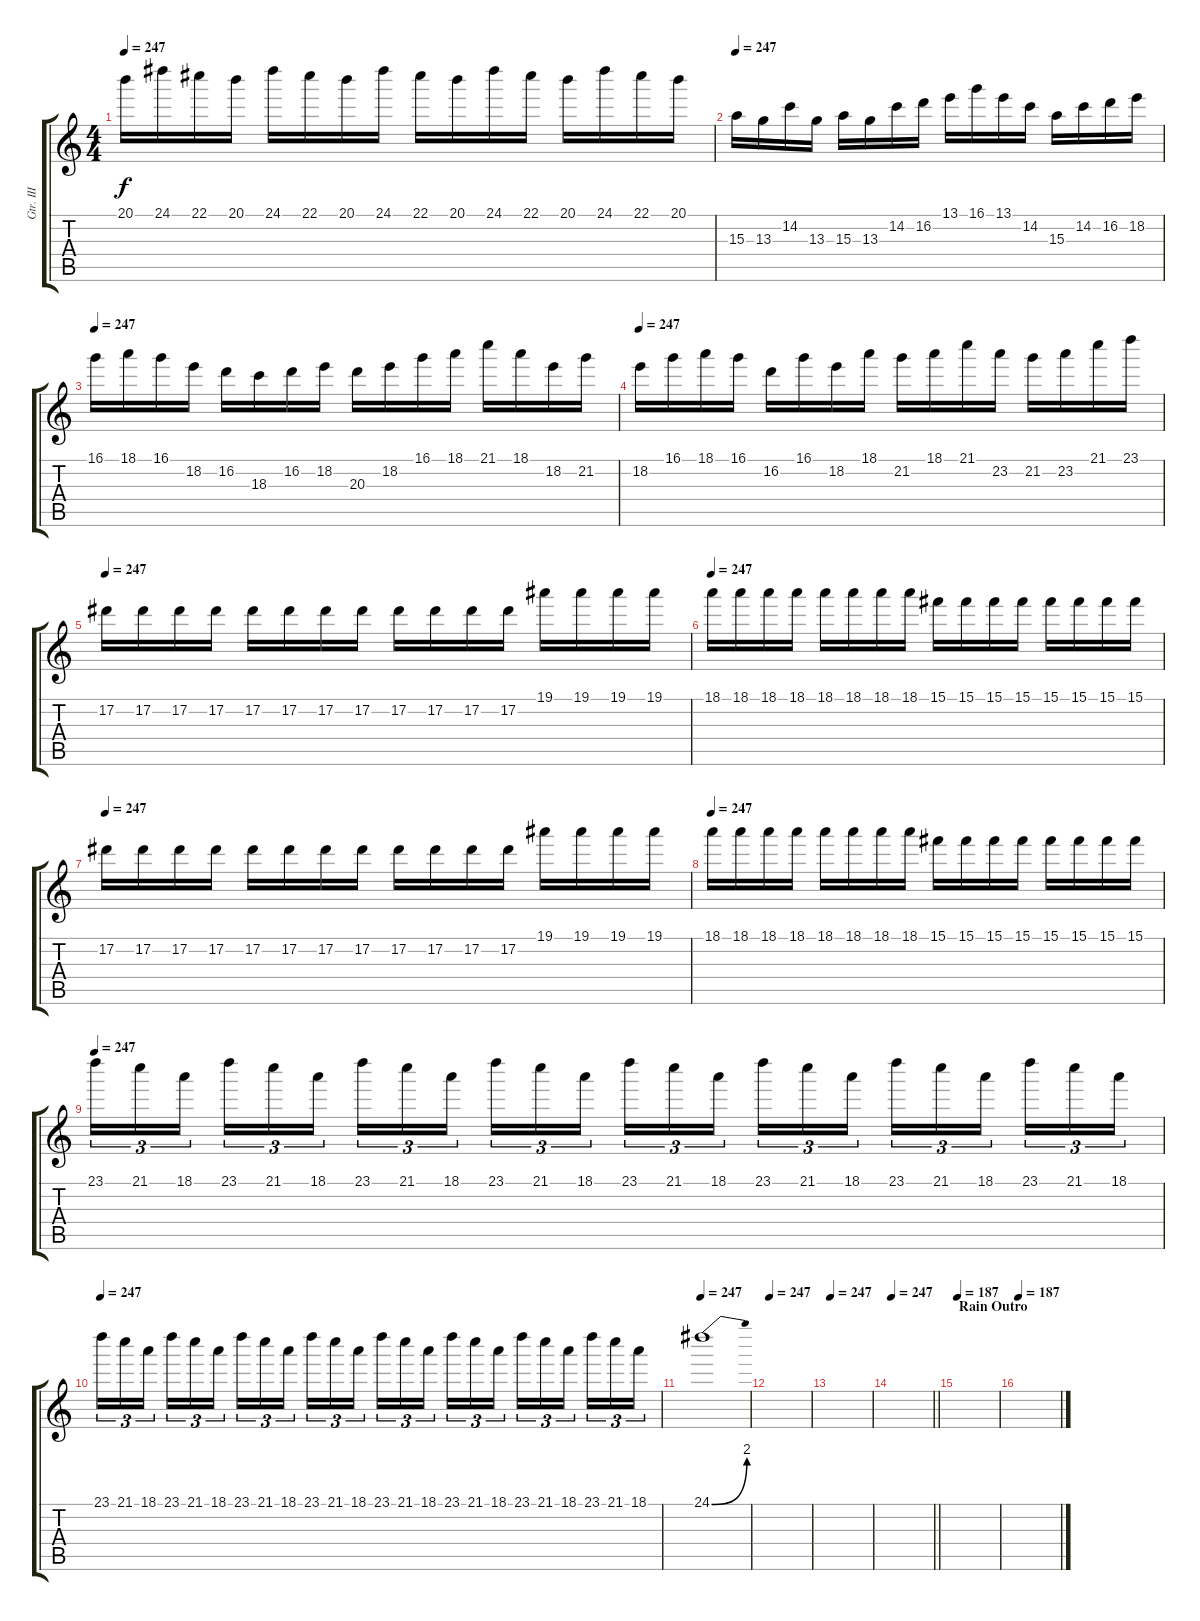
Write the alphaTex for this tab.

\track ("Gtr. III" "Gtr. III") {instrument distortionguitar}
\staff {score tabs}
\tuning (Eb4 Bb3 Gb3 Db3 Ab2 Eb2) {hide}
\ts (4 4)
\tempo 247
\clef g2
\ks c
20.1.16{dy f} 24.1.16 22.1.16 20.1.16 24.1.16 22.1.16 20.1.16 24.1.16 22.1.16 20.1.16 24.1.16 22.1.16 20.1.16 24.1.16 22.1.16 20.1.16 |
\tempo 247
15.3.16 13.3.16 14.2.16 13.3.16 15.3.16 13.3.16 14.2.16 16.2.16 13.1.16 16.1.16 13.1.16 14.2.16 15.3.16 14.2.16 16.2.16 18.2.16 |
\tempo 247
16.1.16 18.1.16 16.1.16 18.2.16 16.2.16 18.3.16 16.2.16 18.2.16 20.3.16 18.2.16 16.1.16 18.1.16 21.1.16 18.1.16 18.2.16 21.2.16 |
\tempo 247
18.2.16 16.1.16 18.1.16 16.1.16 16.2.16 16.1.16 18.2.16 18.1.16 21.2.16 18.1.16 21.1.16 23.2.16 21.2.16 23.2.16 21.1.16 23.1.16 |
\tempo 247
17.2.16 17.2.16 17.2.16 17.2.16 17.2.16 17.2.16 17.2.16 17.2.16 17.2.16 17.2.16 17.2.16 17.2.16 19.1.16 19.1.16 19.1.16 19.1.16 |
\tempo 247
18.1.16 18.1.16 18.1.16 18.1.16 18.1.16 18.1.16 18.1.16 18.1.16 15.1.16 15.1.16 15.1.16 15.1.16 15.1.16 15.1.16 15.1.16 15.1.16 |
\tempo 247
17.2.16 17.2.16 17.2.16 17.2.16 17.2.16 17.2.16 17.2.16 17.2.16 17.2.16 17.2.16 17.2.16 17.2.16 19.1.16 19.1.16 19.1.16 19.1.16 |
\tempo 247
18.1.16 18.1.16 18.1.16 18.1.16 18.1.16 18.1.16 18.1.16 18.1.16 15.1.16 15.1.16 15.1.16 15.1.16 15.1.16 15.1.16 15.1.16 15.1.16 |
\tempo 247
23.1.16{tu (3 2)} 21.1.16{tu (3 2)} 18.1.16{tu (3 2) beam splitsecondary} 23.1.16{tu (3 2)} 21.1.16{tu (3 2)} 18.1.16{tu (3 2)} 23.1.16{tu (3 2)} 21.1.16{tu (3 2)} 18.1.16{tu (3 2) beam splitsecondary} 23.1.16{tu (3 2)} 21.1.16{tu (3 2)} 18.1.16{tu (3 2)} 23.1.16{tu (3 2)} 21.1.16{tu (3 2)} 18.1.16{tu (3 2) beam splitsecondary} 23.1.16{tu (3 2)} 21.1.16{tu (3 2)} 18.1.16{tu (3 2)} 23.1.16{tu (3 2)} 21.1.16{tu (3 2)} 18.1.16{tu (3 2) beam splitsecondary} 23.1.16{tu (3 2)} 21.1.16{tu (3 2)} 18.1.16{tu (3 2)} |
\tempo 247
23.1.16{tu (3 2)} 21.1.16{tu (3 2)} 18.1.16{tu (3 2) beam splitsecondary} 23.1.16{tu (3 2)} 21.1.16{tu (3 2)} 18.1.16{tu (3 2)} 23.1.16{tu (3 2)} 21.1.16{tu (3 2)} 18.1.16{tu (3 2) beam splitsecondary} 23.1.16{tu (3 2)} 21.1.16{tu (3 2)} 18.1.16{tu (3 2)} 23.1.16{tu (3 2)} 21.1.16{tu (3 2)} 18.1.16{tu (3 2) beam splitsecondary} 23.1.16{tu (3 2)} 21.1.16{tu (3 2)} 18.1.16{tu (3 2)} 23.1.16{tu (3 2)} 21.1.16{tu (3 2)} 18.1.16{tu (3 2) beam splitsecondary} 23.1.16{tu (3 2)} 21.1.16{tu (3 2)} 18.1.16{tu (3 2)} |
\tempo 247
24.1{be (bend 0 0 60 8)}.1 |
\tempo 247
|
\tempo 247
|
\tempo 247
\barLineRight lightlight
|
\section ("" "Rain Outro")
\tempo 187
|
\tempo 187
